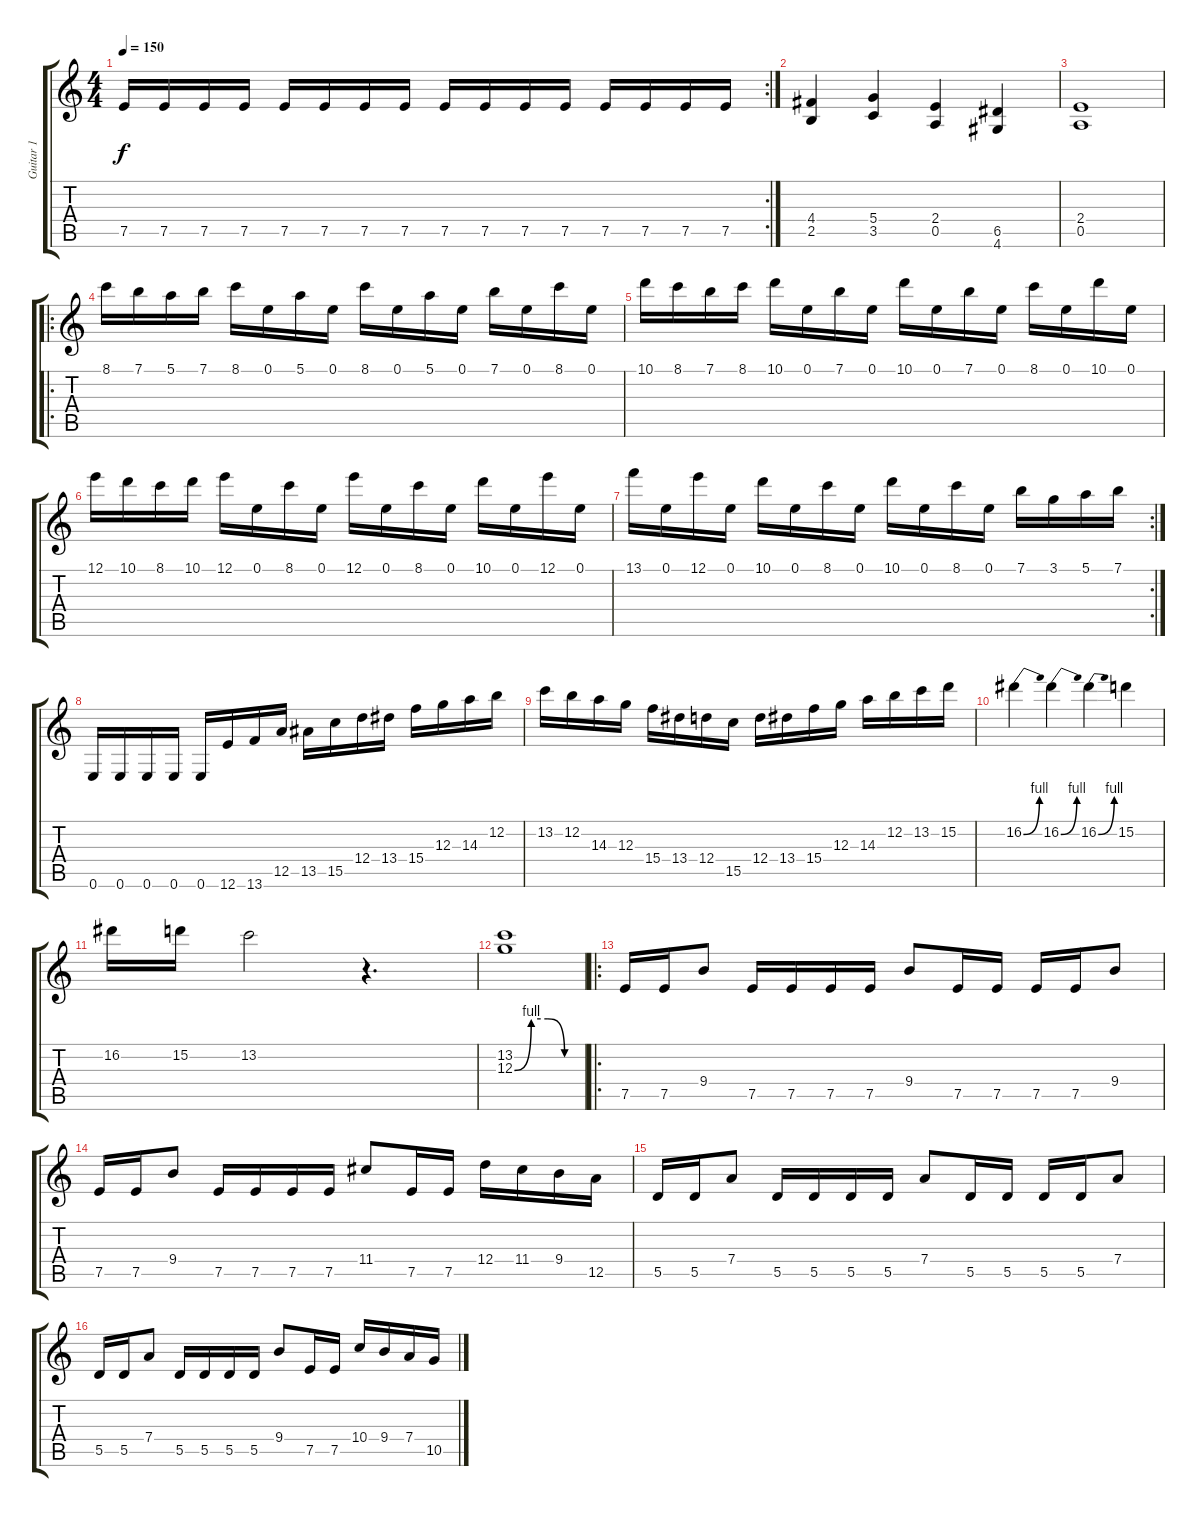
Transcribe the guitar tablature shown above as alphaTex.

\track ("Guitar 1" "Guitar 1") {instrument distortionguitar}
\staff {score tabs}
\tuning (E4 B3 G3 D3 A2 E2) {hide}
\rc 2
\ts (4 4)
\tempo 150
\clef g2
\ks c
7.5.16{dy f} 7.5.16 7.5.16 7.5.16 7.5.16 7.5.16 7.5.16 7.5.16 7.5.16 7.5.16 7.5.16 7.5.16 7.5.16 7.5.16 7.5.16 7.5.16 |
(4.4 2.5).4 (5.4 3.5).4 (2.4 0.5).4 (6.5 4.6).4 |
(2.4 0.5).1 |
\ro
8.1.16 7.1.16 5.1.16 7.1.16 8.1.16 0.1.16 5.1.16 0.1.16 8.1.16 0.1.16 5.1.16 0.1.16 7.1.16 0.1.16 8.1.16 0.1.16 |
10.1.16 8.1.16 7.1.16 8.1.16 10.1.16 0.1.16 7.1.16 0.1.16 10.1.16 0.1.16 7.1.16 0.1.16 8.1.16 0.1.16 10.1.16 0.1.16 |
12.1.16 10.1.16 8.1.16 10.1.16 12.1.16 0.1.16 8.1.16 0.1.16 12.1.16 0.1.16 8.1.16 0.1.16 10.1.16 0.1.16 12.1.16 0.1.16 |
\rc 2
13.1.16 0.1.16 12.1.16 0.1.16 10.1.16 0.1.16 8.1.16 0.1.16 10.1.16 0.1.16 8.1.16 0.1.16 7.1.16 3.1.16 5.1.16 7.1.16 |
0.6.16 0.6.16 0.6.16 0.6.16 0.6.16 12.6.16 13.6.16 12.5.16 13.5.16 15.5.16 12.4.16 13.4.16 15.4.16 12.3.16 14.3.16 12.2.16 |
13.2.16 12.2.16 14.3.16 12.3.16 15.4.16 13.4.16 12.4.16 15.5.16 12.4.16 13.4.16 15.4.16 12.3.16 14.3.16 12.2.16 13.2.16 15.2.16 |
16.2{be (bend 0 0 60 4)}.4 16.2{be (bend 0 0 60 4)}.4 16.2{be (bend 0 0 60 4)}.4 15.2.4 |
16.2.16 15.2.16 13.2.2 r.4{d} |
(13.2 12.3{be (custom 0 0 15 4 30 4 45 0 60 0)}).1 |
\ro
7.5.16 7.5.16 9.4.8 7.5.16 7.5.16 7.5.16 7.5.16 9.4.8 7.5.16 7.5.16 7.5.16 7.5.16 9.4.8 |
7.5.16 7.5.16 9.4.8 7.5.16 7.5.16 7.5.16 7.5.16 11.4.8 7.5.16 7.5.16 12.4.16 11.4.16 9.4.16 12.5.16 |
5.5.16 5.5.16 7.4.8 5.5.16 5.5.16 5.5.16 5.5.16 7.4.8 5.5.16 5.5.16 5.5.16 5.5.16 7.4.8 |
5.5.16 5.5.16 7.4.8 5.5.16 5.5.16 5.5.16 5.5.16 9.4.8 7.5.16 7.5.16 10.4.16 9.4.16 7.4.16 10.5.16
